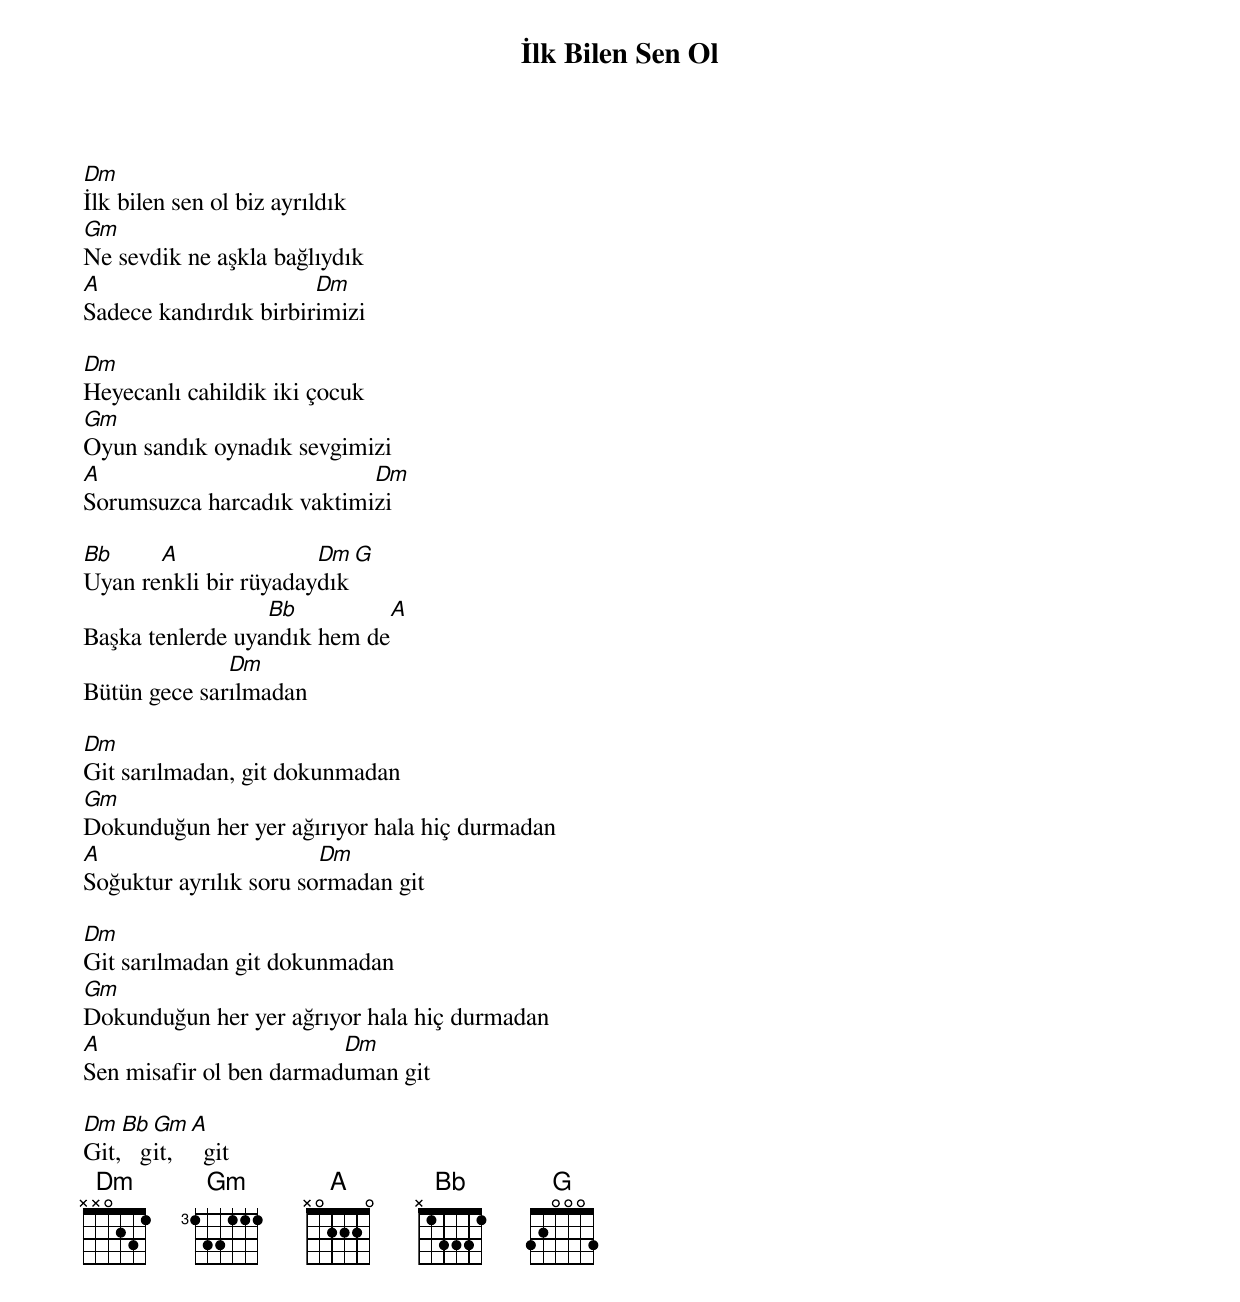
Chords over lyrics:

{title: İlk Bilen Sen Ol}
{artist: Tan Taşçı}

Dm
İlk bilen sen ol biz ayrıldık
Gm
Ne sevdik ne aşkla bağlıydık
A                      Dm
Sadece kandırdık birbirimizi

Dm
Heyecanlı cahildik iki çocuk
Gm
Oyun sandık oynadık sevgimizi
A                          Dm
Sorumsuzca harcadık vaktimizi

Bb     A               Dm  G
Uyan renkli bir rüyadaydık
                  Bb           A
Başka tenlerde uyandık hem de
              Dm
Bütün gece sarılmadan

Dm
Git sarılmadan, git dokunmadan
Gm
Dokunduğun her yer ağırıyor hala hiç durmadan
A                       Dm
Soğuktur ayrılık soru sormadan git

Dm
Git sarılmadan git dokunmadan
Gm
Dokunduğun her yer ağrıyor hala hiç durmadan
A                        Dm
Sen misafir ol ben darmaduman git

Dm  Bb  Gm  A
Git,   git,   git
